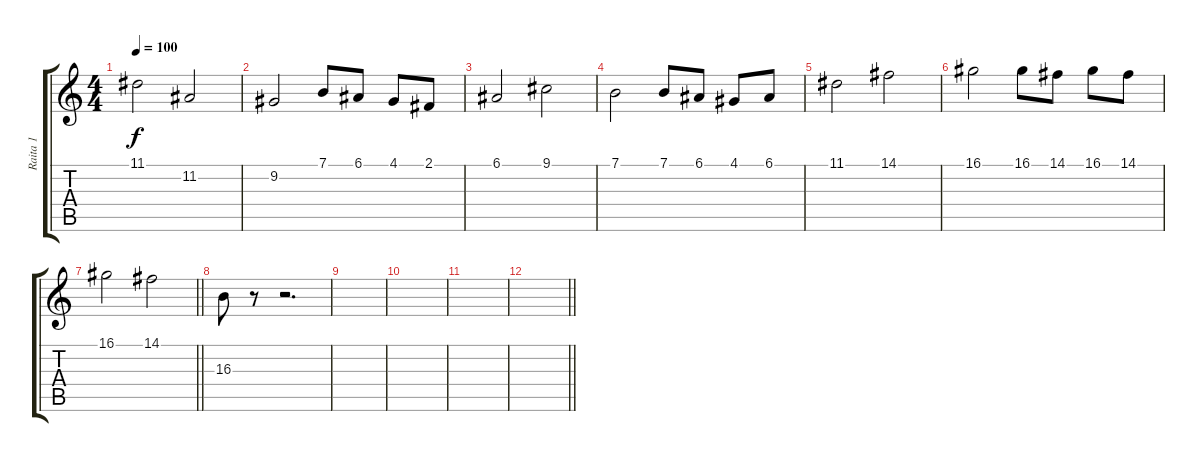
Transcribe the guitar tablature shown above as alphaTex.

\track ("Raita 1" "Raita 1") {instrument trumpet}
\staff {score tabs}
\tuning (E4 B3 G3 D3 A2 E2) {hide}
\ts (4 4)
\tempo 100
\clef g2
\ks c
11.1.2{dy f} 11.2.2 |
9.2.2 7.1.8 6.1.8 4.1.8 2.1.8 |
6.1.2 9.1.2 |
7.1.2 7.1.8 6.1.8 4.1.8 6.1.8 |
11.1.2 14.1.2 |
16.1.2 16.1.8 14.1.8 16.1.8 14.1.8 |
\barLineRight lightlight
16.1.2 14.1.2 |
16.3.8 r.8 r.2{d} |
|
|
|
\barLineRight lightlight
